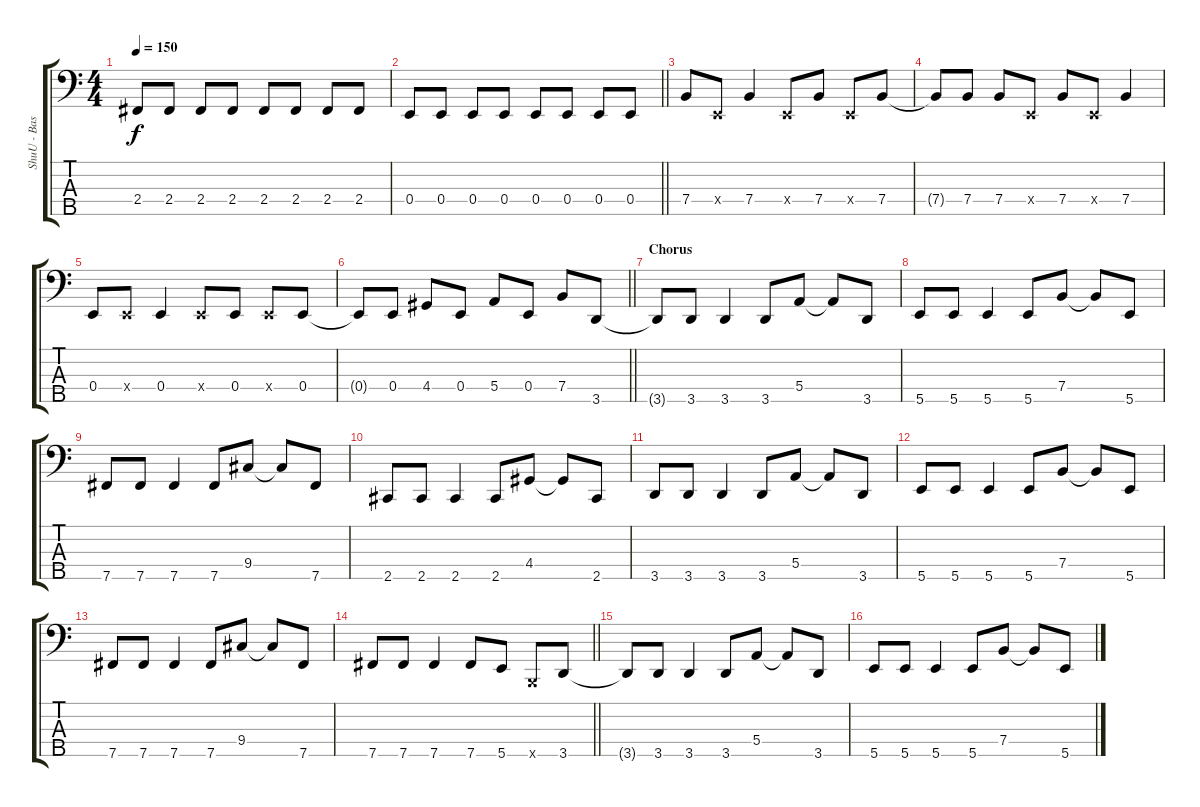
\track ("ShuU - Bass" "ShuU - Bas") {instrument electricbasspick}
\staff {score tabs}
\tuning (G2 D2 A1 E1 B0) {hide}
\ts (4 4)
\tempo 150
\clef f4
\ks c
2.4.8{dy f} 2.4.8 2.4.8 2.4.8 2.4.8 2.4.8 2.4.8 2.4.8 |
\barLineRight lightlight
0.4.8 0.4.8 0.4.8 0.4.8 0.4.8 0.4.8 0.4.8 0.4.8 |
7.4.8 0.4{x}.8 7.4.4 0.4{x}.8 7.4.8 0.4{x}.8 7.4.8 |
7.4{t}.8 7.4.8 7.4.8 0.4{x}.8 7.4.8 0.4{x}.8 7.4.4 |
0.4.8 0.4{x}.8 0.4.4 0.4{x}.8 0.4.8 0.4{x}.8 0.4.8 |
\barLineRight lightlight
0.4{t}.8 0.4.8 4.4.8 0.4.8 5.4.8 0.4.8 7.4.8 3.5.8 |
\section ("" "Chorus")
3.5{t}.8 3.5.8 3.5.4 3.5.8 5.4.8 5.4{t}.8 3.5.8 |
5.5.8 5.5.8 5.5.4 5.5.8 7.4.8 7.4{t}.8 5.5.8 |
7.5.8 7.5.8 7.5.4 7.5.8 9.4.8 9.4{t}.8 7.5.8 |
2.5.8 2.5.8 2.5.4 2.5.8 4.4.8 4.4{t}.8 2.5.8 |
3.5.8 3.5.8 3.5.4 3.5.8 5.4.8 5.4{t}.8 3.5.8 |
5.5.8 5.5.8 5.5.4 5.5.8 7.4.8 7.4{t}.8 5.5.8 |
7.5.8 7.5.8 7.5.4 7.5.8 9.4.8 9.4{t}.8 7.5.8 |
\barLineRight lightlight
7.5.8 7.5.8 7.5.4 7.5.8 5.5.8 0.5{x}.8 3.5.8 |
\section ("" "")
3.5{t}.8 3.5.8 3.5.4 3.5.8 5.4.8 5.4{t}.8 3.5.8 |
5.5.8 5.5.8 5.5.4 5.5.8 7.4.8 7.4{t}.8 5.5.8
